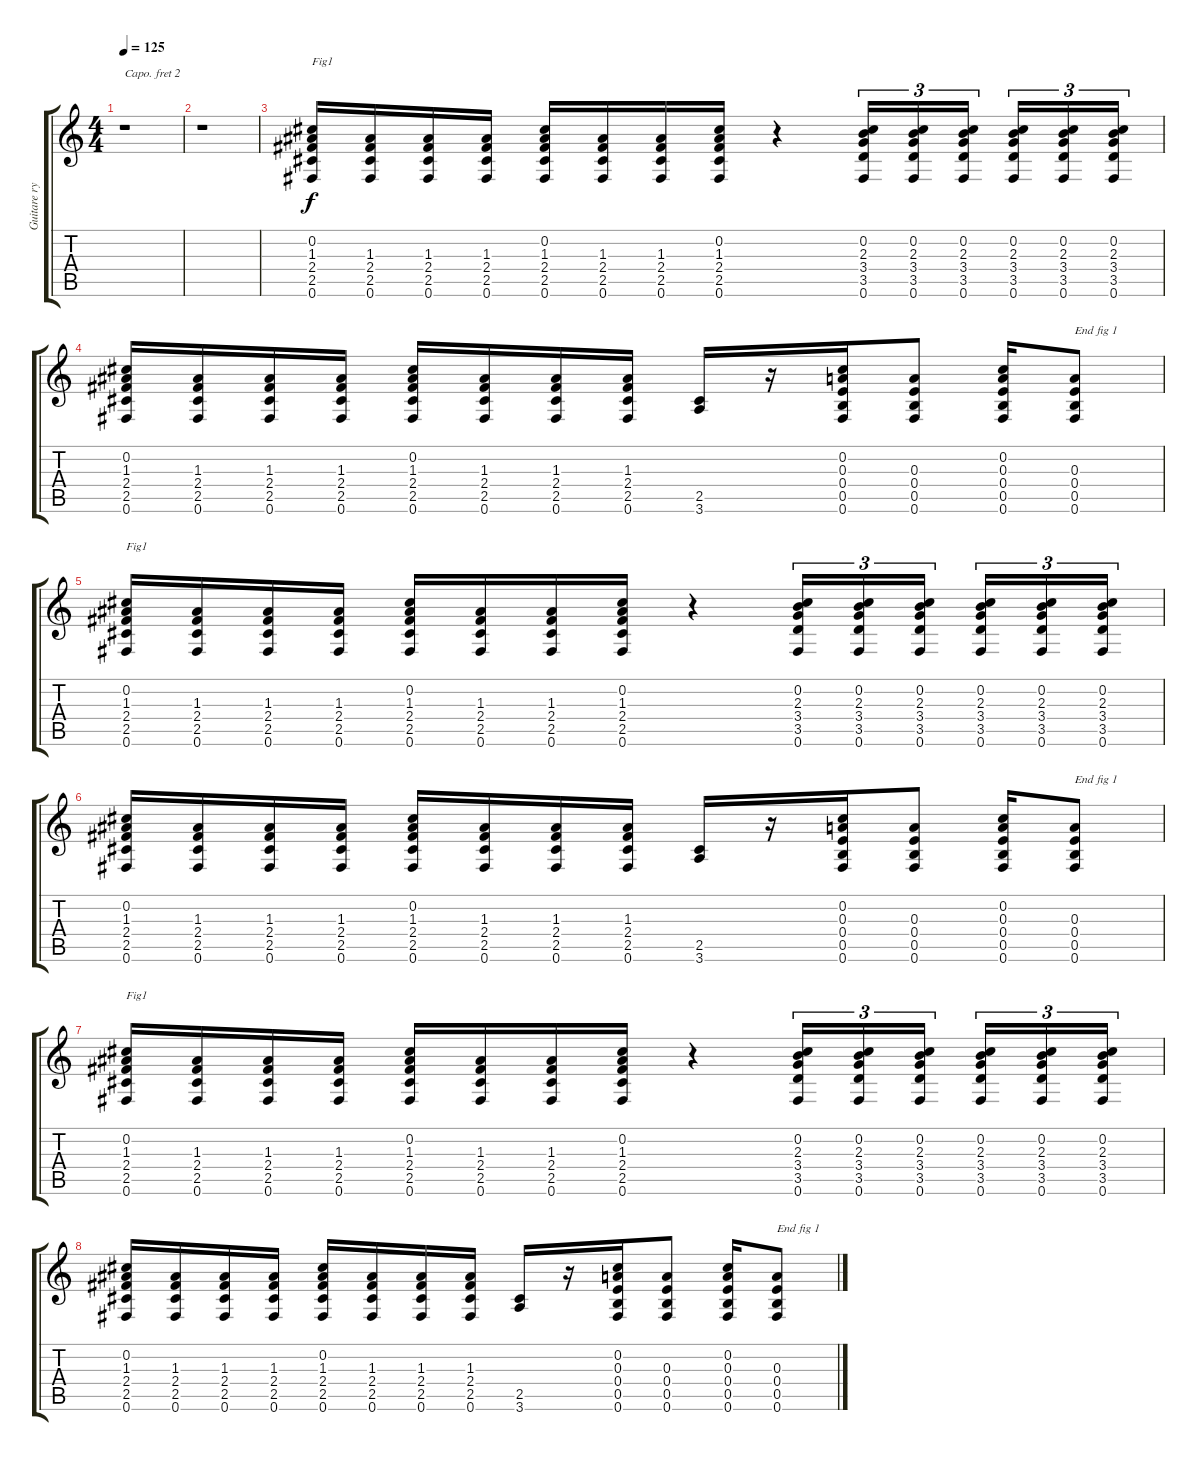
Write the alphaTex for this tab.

\track ("Guitare ryth2 Robert Capo2" "Guitare ry") {instrument acousticguitarsteel}
\staff {score tabs}
\capo 2
\tuning (E4 B3 G3 D3 A2 E2) {hide}
\ts (4 4)
\tempo 125
\clef g2
\ks c
r.1{dy f instrument acousticguitarsteel} |
r.1 |
(0.2 1.3 2.4 2.5 0.6).16{txt "Fig1"} (1.3 2.4 2.5 0.6).16 (1.3 2.4 2.5 0.6).16 (1.3 2.4 2.5 0.6).16 (0.2 1.3 2.4 2.5 0.6).16 (1.3 2.4 2.5 0.6).16 (1.3 2.4 2.5 0.6).16 (0.2 1.3 2.4 2.5 0.6).16 r.4 (0.2 2.3 3.4 3.5 0.6).16{tu (3 2)} (0.2 2.3 3.4 3.5 0.6).16{tu (3 2)} (0.2 2.3 3.4 3.5 0.6).16{tu (3 2)} (0.2 2.3 3.4 3.5 0.6).16{tu (3 2)} (0.2 2.3 3.4 3.5 0.6).16{tu (3 2)} (0.2 2.3 3.4 3.5 0.6).16{tu (3 2)} |
(0.2 1.3 2.4 2.5 0.6).16 (1.3 2.4 2.5 0.6).16 (1.3 2.4 2.5 0.6).16 (1.3 2.4 2.5 0.6).16 (0.2 1.3 2.4 2.5 0.6).16 (1.3 2.4 2.5 0.6).16 (1.3 2.4 2.5 0.6).16 (1.3 2.4 2.5 0.6).16 (2.5 3.6).16 r.16 (0.2 0.3 0.4 0.5 0.6).16 (0.3 0.4 0.5 0.6).8 (0.2 0.3 0.4 0.5 0.6).16 (0.3 0.4 0.5 0.6).8{txt "End fig 1"} |
(0.2 1.3 2.4 2.5 0.6).16{txt "Fig1"} (1.3 2.4 2.5 0.6).16 (1.3 2.4 2.5 0.6).16 (1.3 2.4 2.5 0.6).16 (0.2 1.3 2.4 2.5 0.6).16 (1.3 2.4 2.5 0.6).16 (1.3 2.4 2.5 0.6).16 (0.2 1.3 2.4 2.5 0.6).16 r.4 (0.2 2.3 3.4 3.5 0.6).16{tu (3 2)} (0.2 2.3 3.4 3.5 0.6).16{tu (3 2)} (0.2 2.3 3.4 3.5 0.6).16{tu (3 2)} (0.2 2.3 3.4 3.5 0.6).16{tu (3 2)} (0.2 2.3 3.4 3.5 0.6).16{tu (3 2)} (0.2 2.3 3.4 3.5 0.6).16{tu (3 2)} |
(0.2 1.3 2.4 2.5 0.6).16 (1.3 2.4 2.5 0.6).16 (1.3 2.4 2.5 0.6).16 (1.3 2.4 2.5 0.6).16 (0.2 1.3 2.4 2.5 0.6).16 (1.3 2.4 2.5 0.6).16 (1.3 2.4 2.5 0.6).16 (1.3 2.4 2.5 0.6).16 (2.5 3.6).16 r.16 (0.2 0.3 0.4 0.5 0.6).16 (0.3 0.4 0.5 0.6).8 (0.2 0.3 0.4 0.5 0.6).16 (0.3 0.4 0.5 0.6).8{txt "End fig 1"} |
(0.2 1.3 2.4 2.5 0.6).16{txt "Fig1"} (1.3 2.4 2.5 0.6).16 (1.3 2.4 2.5 0.6).16 (1.3 2.4 2.5 0.6).16 (0.2 1.3 2.4 2.5 0.6).16 (1.3 2.4 2.5 0.6).16 (1.3 2.4 2.5 0.6).16 (0.2 1.3 2.4 2.5 0.6).16 r.4 (0.2 2.3 3.4 3.5 0.6).16{tu (3 2)} (0.2 2.3 3.4 3.5 0.6).16{tu (3 2)} (0.2 2.3 3.4 3.5 0.6).16{tu (3 2)} (0.2 2.3 3.4 3.5 0.6).16{tu (3 2)} (0.2 2.3 3.4 3.5 0.6).16{tu (3 2)} (0.2 2.3 3.4 3.5 0.6).16{tu (3 2)} |
(0.2 1.3 2.4 2.5 0.6).16 (1.3 2.4 2.5 0.6).16 (1.3 2.4 2.5 0.6).16 (1.3 2.4 2.5 0.6).16 (0.2 1.3 2.4 2.5 0.6).16 (1.3 2.4 2.5 0.6).16 (1.3 2.4 2.5 0.6).16 (1.3 2.4 2.5 0.6).16 (2.5 3.6).16 r.16 (0.2 0.3 0.4 0.5 0.6).16 (0.3 0.4 0.5 0.6).8 (0.2 0.3 0.4 0.5 0.6).16 (0.3 0.4 0.5 0.6).8{txt "End fig 1"}
